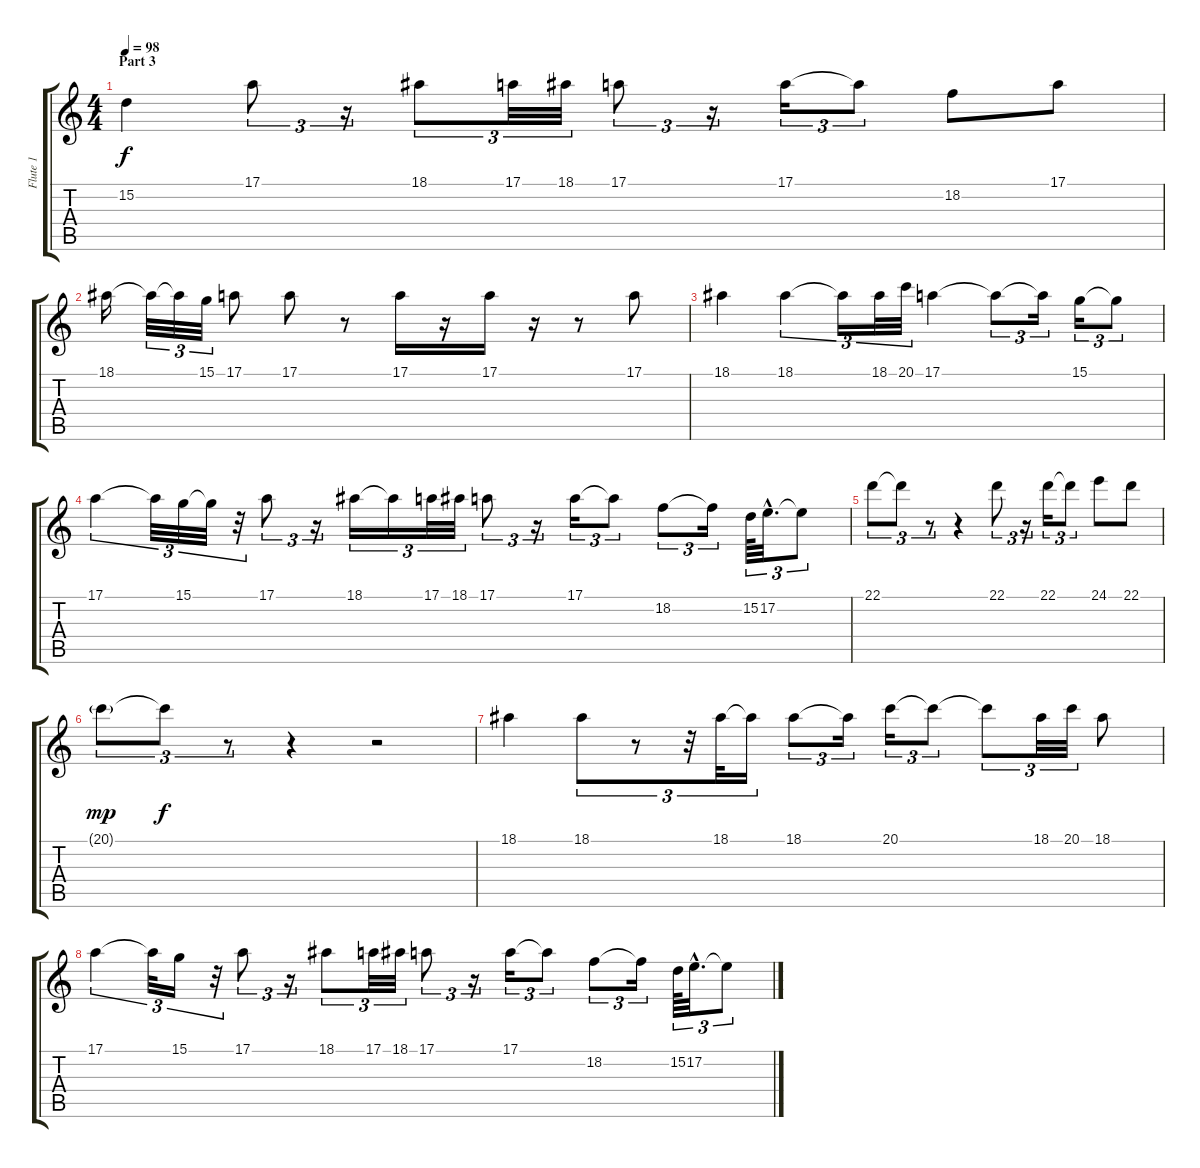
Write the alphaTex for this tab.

\track ("Flute 1" "Flute 1") {instrument panflute}
\staff {score tabs}
\tuning (E4 B3 G3 D3 A2 E2) {hide}
\ts (4 4)
\section ("" "Part 3")
\tempo 98
\clef g2
\ks c
15.2.4{dy f} 17.1.8{tu (3 2)} r.16{tu (3 2)} 18.1.8{tu (3 2)} 17.1.32{tu (3 2)} 18.1.32{tu (3 2)} 17.1.8{tu (3 2)} r.16{tu (3 2)} 17.1.16{tu (3 2)} 17.1{t}.8{tu (3 2)} 18.2.8 17.1.8 |
18.1.16 18.1{t}.32{tu (3 2)} 18.1{t}.32{tu (3 2)} 15.1.32{tu (3 2)} 17.1.8 17.1.8 r.8 17.1.16 r.16 17.1.16 r.16 r.8 17.1.8 |
18.1.4 18.1.4{tu (3 2)} 18.1{t}.16{tu (3 2)} 18.1.32{tu (3 2)} 20.1.32{tu (3 2)} 17.1.4 17.1{t}.8{tu (3 2)} 17.1{t}.16{tu (3 2)} 15.1.16{tu (3 2)} 15.1{t}.8{tu (3 2)} |
17.1.4{tu (3 2)} 17.1{t}.32{tu (3 2)} 15.1.32{tu (3 2)} 15.1{t}.32{tu (3 2)} r.32{tu (3 2)} 17.1.8{tu (3 2)} r.16{tu (3 2)} 18.1.16{tu (3 2)} 18.1{t}.16{tu (3 2)} 17.1.32{tu (3 2)} 18.1.32{tu (3 2)} 17.1.8{tu (3 2)} r.16{tu (3 2)} 17.1.16{tu (3 2)} 17.1{t}.8{tu (3 2)} 18.2.8{tu (3 2)} 18.2{t}.16{tu (3 2)} 15.2.64{tu (3 2)} 17.2{hac}.32{d tu (3 2)} 17.2{t}.8{tu (3 2)} |
22.1.8{tu (3 2)} 22.1{t}.8{tu (3 2)} r.8{tu (3 2)} r.4 22.1.8{tu (3 2)} r.16{tu (3 2)} 22.1.16{tu (3 2)} 22.1{t}.8{tu (3 2)} 24.1.8 22.1.8 |
20.1{g}.8{tu (3 2) dy mp} 20.1{t}.8{tu (3 2) dy f} r.8{tu (3 2)} r.4 r.2 |
18.1.4 18.1.8{tu (3 2)} r.8{tu (3 2)} r.32{tu (3 2)} 18.1.32{tu (3 2)} 18.1{t}.16{tu (3 2)} 18.1.8{tu (3 2)} 18.1{t}.16{tu (3 2)} 20.1.16{tu (3 2)} 20.1{t}.8{tu (3 2)} 20.1{t}.8{tu (3 2)} 18.1.32{tu (3 2)} 20.1.32{tu (3 2)} 18.1.8 |
17.1.4{tu (3 2)} 17.1{t}.32{tu (3 2)} 15.1.16{tu (3 2)} r.32{tu (3 2)} 17.1.8{tu (3 2)} r.16{tu (3 2)} 18.1.8{tu (3 2)} 17.1.32{tu (3 2)} 18.1.32{tu (3 2)} 17.1.8{tu (3 2)} r.16{tu (3 2)} 17.1.16{tu (3 2)} 17.1{t}.8{tu (3 2)} 18.2.8{tu (3 2)} 18.2{t}.16{tu (3 2)} 15.2.64{tu (3 2)} 17.2{hac}.32{d tu (3 2)} 17.2{t}.8{tu (3 2)}
